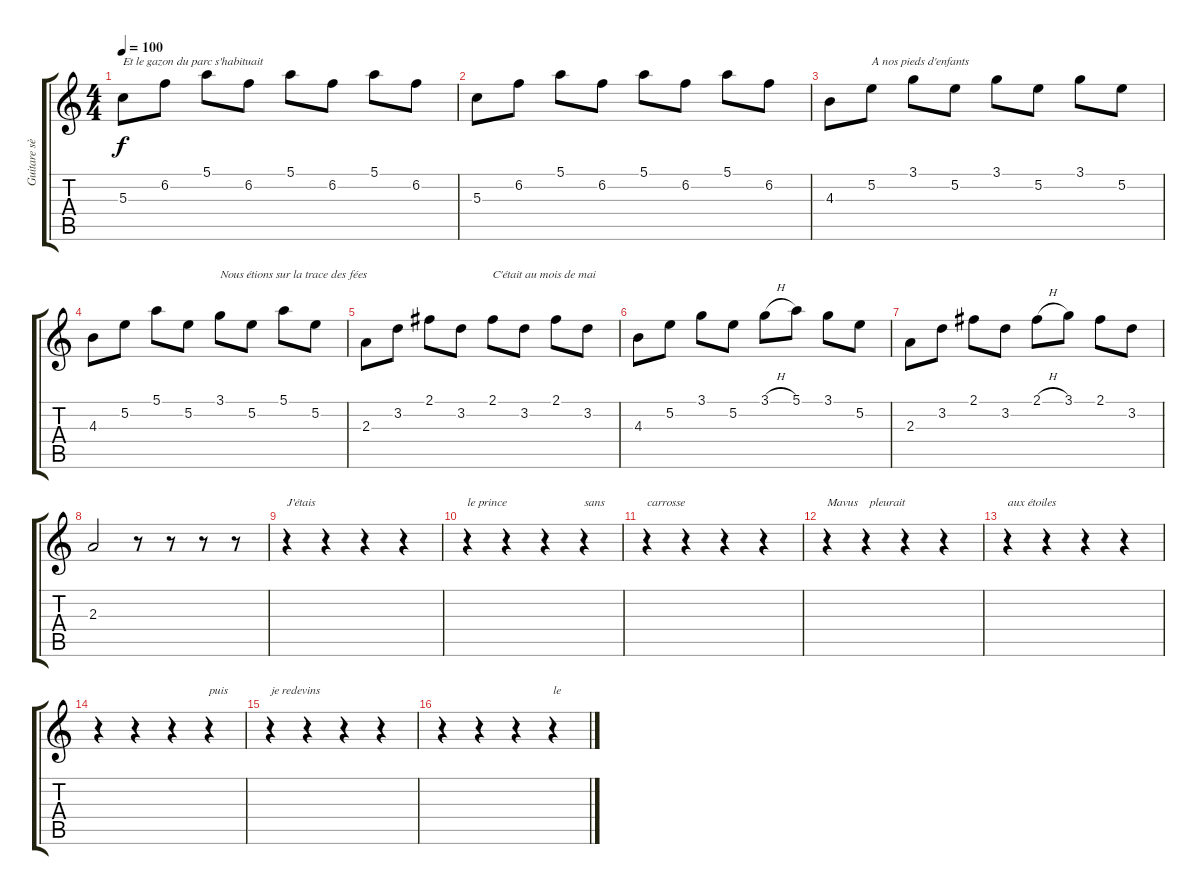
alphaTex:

\track ("Guitare sèche" "Guitare sè") {instrument acousticguitarnylon}
\staff {score tabs}
\tuning (E4 B3 G3 D3 A2 E2) {hide}
\ts (4 4)
\tempo 100
\clef g2
\ks c
5.3.8{txt "Et le gazon du parc s'habituait" dy f} 6.2.8 5.1.8 6.2.8 5.1.8 6.2.8 5.1.8 6.2.8 |
5.3.8 6.2.8 5.1.8 6.2.8 5.1.8 6.2.8 5.1.8 6.2.8 |
4.3.8 5.2.8{txt "A nos pieds d'enfants"} 3.1.8 5.2.8 3.1.8 5.2.8 3.1.8 5.2.8 |
4.3.8 5.2.8 5.1.8 5.2.8 3.1.8{txt "Nous étions sur la trace des fées"} 5.2.8 5.1.8 5.2.8 |
2.3.8 3.2.8 2.1.8 3.2.8 2.1.8{txt "C'était au mois de mai"} 3.2.8 2.1.8 3.2.8 |
4.3.8 5.2.8 3.1.8 5.2.8 3.1{h}.8 5.1.8 3.1.8 5.2.8 |
2.3.8 3.2.8 2.1.8 3.2.8 2.1{h}.8 3.1.8 2.1.8 3.2.8 |
2.3.2 r.8 r.8 r.8 r.8 |
r.4{txt "J'étais"} r.4 r.4 r.4 |
r.4{txt "le prince"} r.4 r.4 r.4{txt "sans"} |
r.4{txt "carrosse"} r.4 r.4 r.4 |
r.4{txt "Mavus    pleurait "} r.4 r.4 r.4 |
r.4{txt "aux étoiles"} r.4 r.4 r.4 |
r.4 r.4 r.4 r.4{txt "puis"} |
r.4{txt "je redevins"} r.4 r.4 r.4 |
r.4 r.4 r.4 r.4{txt "le"}
